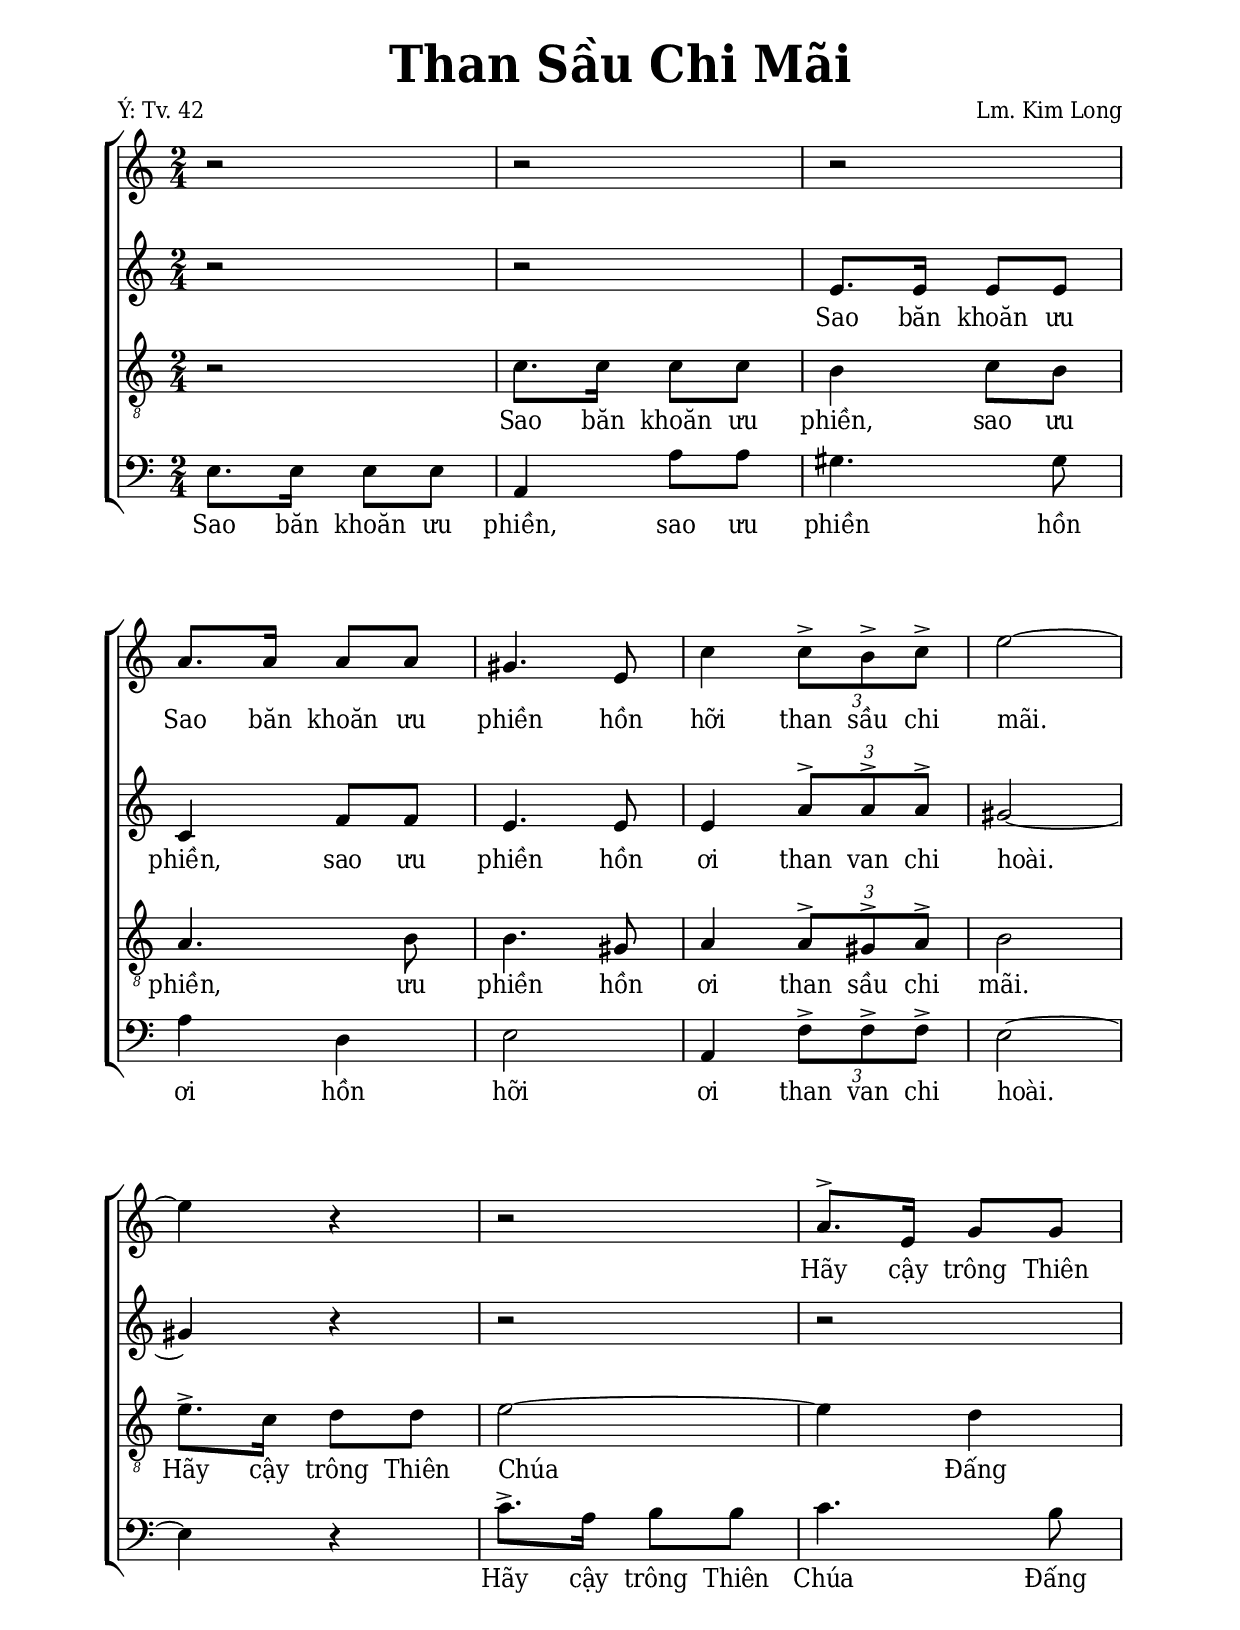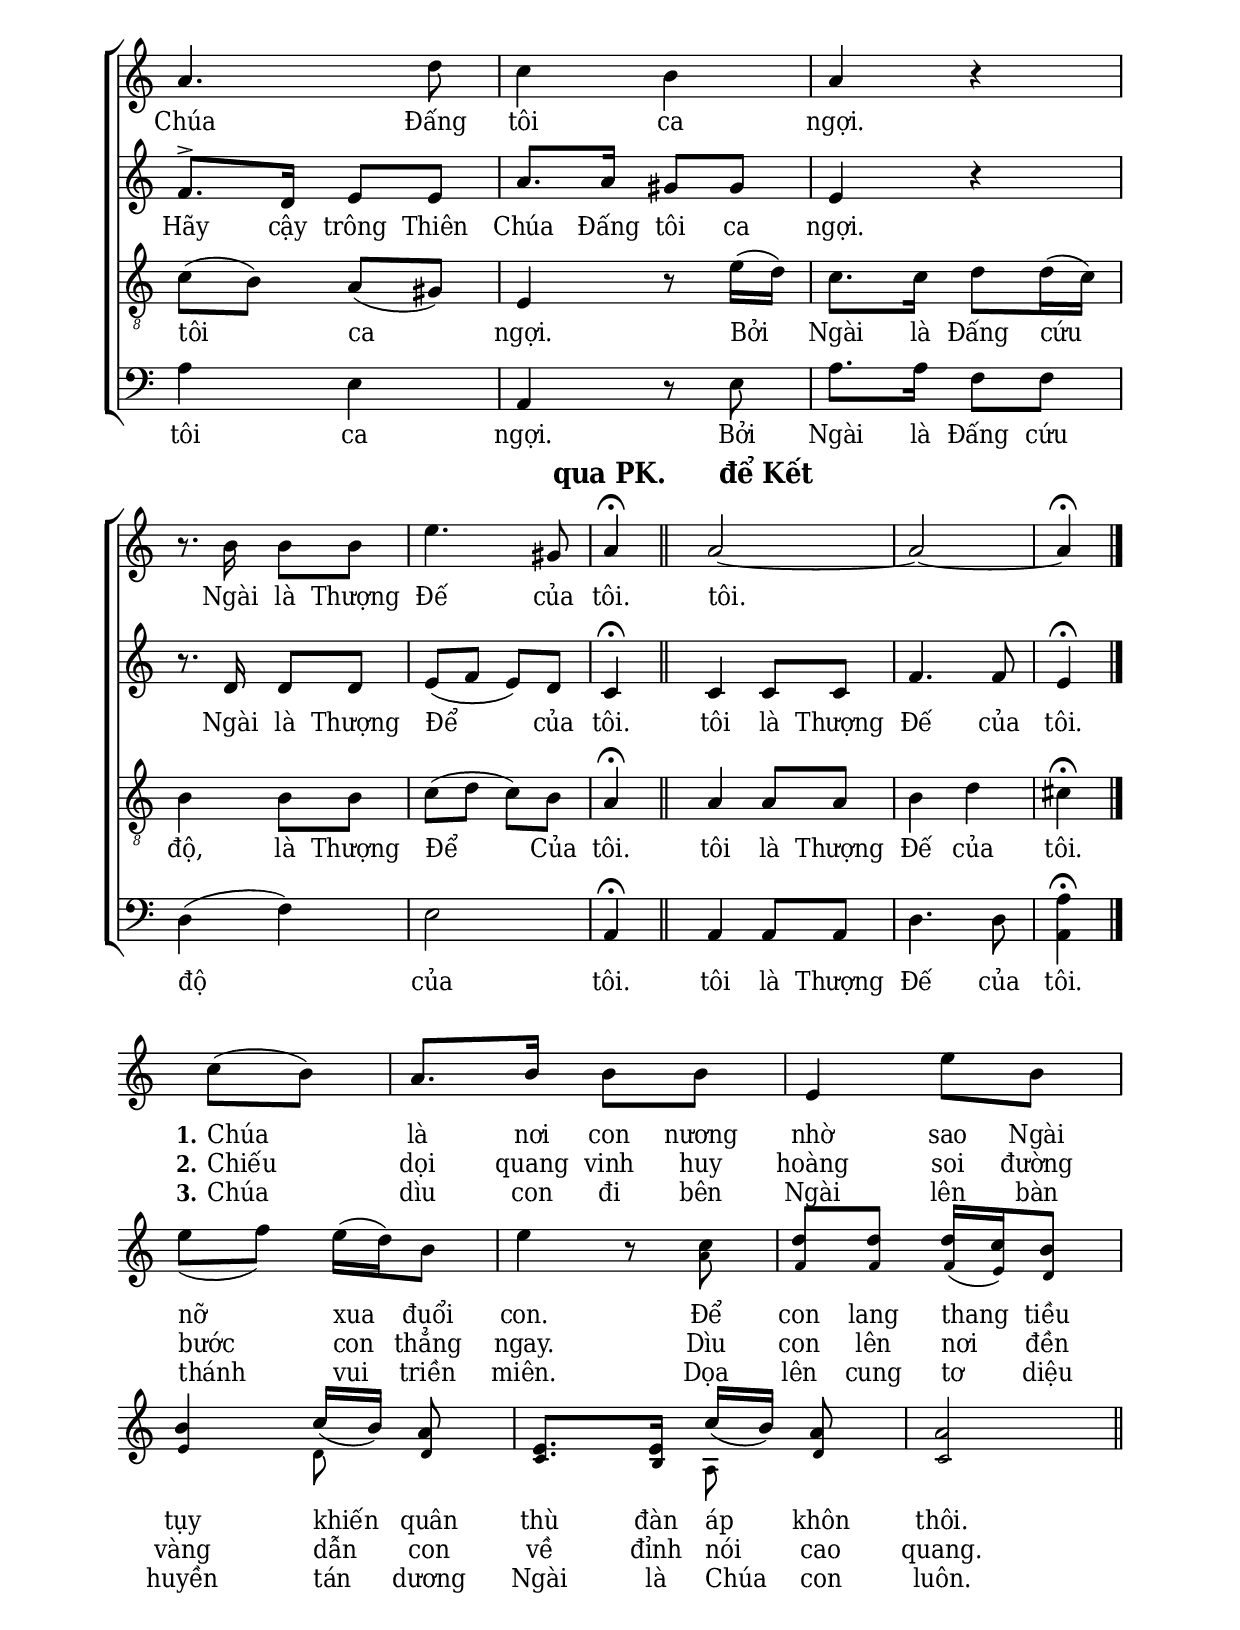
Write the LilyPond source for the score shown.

% Cài đặt chung
\version "2.22.1"
\include "english.ly"

\header {
  title = \markup { \fontsize #3 "Than Sầu Chi Mãi" }
  composer = "Lm. Kim Long"
  poet = "Ý: Tv. 42"
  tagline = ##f
}

% Nhạc điệp khúc
nhacDiepKhucSop = \relative c'' {
  r2
  r
  r
  a8. a16 a8 a |
  gs4. e8 |
  c'4 \tuplet 3/2 { c8 ^> b ^> c ^> } |
  e2 ~ |
  e4 r |
  r2
  a,8. ^> e16 g8 g |
  a4. d8 |
  c4 b |
  a r |
  r8. b16 b8 b |
  e4. gs,8 |
  a4 \fermata
  <> \tweak extra-offset #'(-15 . 2)
  ^\markup { \fontsize #2 \bold "qua PK." }

  \bar "||"
  
  <> \tweak extra-offset #'(1 . -0.5)
  ^\markup { \fontsize #2 \bold "để Kết" }
  \once \override NoteColumn.X-offset = 3 <>
  a2 ~ |
  a2 ~ |
  a4 \fermata \bar "|."
}

nhacDiepKhucAlto = \relative c' {
  r2
  r
  e8. e16 e8 e |
  c4 f8 f |
  e4. e8 |
  e4 \tuplet 3/2 { a8 ^> a ^> a ^> } |
  gs2 ~ |
  gs4 r |
  r2
  r
  f8. ^> d16 e8 e |
  a8. a16 gs8 gs |
  e4 r |
  r8. d16 d8 d |
  e8 (f e) d |
  c4 \fermata
  
  \once \override NoteColumn.X-offset = 3 <>
  c4 c8 c |
  f4. f8 |
  e4 \fermata
}

nhacDiepKhucTenor = \relative c' {
  r2
  c8. c16 c8 c |
  b4 c8 b |
  a4. b8 |
  b4. gs8 |
  a4 \tuplet 3/2 { a8 ^> gs ^> a ^> } |
  b2 |
  e8. ^> c16 d8 d |
  e2 ~ |
  e4 d |
  c8 (b) a (gs) |
  e4 r8 e'16 (d) |
  c8. c16 d8 d16 (c) |
  b4 b8 b |
  c8 (d c) b |
  \partial 4 a4 \fermata
  
  \once \override NoteColumn.X-offset = 3 <>
  a4 a8 a |
  b4 d |
  cs4 \fermata
}

nhacDiepKhucBas = \relative c {
  e8. e16 e8 e |
  a,4 a'8 a |
  gs4. gs8 |
  a4 d, |
  e2 |
  a,4 \tuplet 3/2 { f'8 ^> f ^> f ^> } |
  e2 ~ |
  e4 r |
  c'8. ^> a16 b8 b |
  c4. b8 |
  a4 e |
  a, r8 e' |
  a8. a16 f8 f |
  d4 (f) |
  e2 |
  a,4 \fermata
  
  \once \override NoteColumn.X-offset = 3 <>
  a4 a8 a |
  d4. d8 |
  <a' a,>4 \fermata
}

nhacPhienKhucSop = \relative c'' {
  \stemNeutral
  \partial 4 c8 (b) |
  a8. b16 b8 b |
  e,4 e'8 b |
  e _(f) e16 (d) b8 |
  e4 r8 c |
  d d d16 (c) b8 |
  b4 c16 _(b) a8 |
  e8. e16 c' _(b) a8 |
  a2 \bar "||"
}

nhacPhienKhucBas = \relative c'' {
  \skip 4
  \repeat unfold 3 { \skip 2 }
  \skip 4 r8 a |
  f f f16 (e) d8 |
  e4 d8 d |
  c8. b16 a8 d |
  c2
}

% Lời
loiDiepKhucSop = \lyricmode {
  Sao băn khoăn ưu phiền hồn hỡi than sầu chi mãi.
  Hãy cậy trông Thiên Chúa Đấng tôi ca ngợi.
  Ngài là Thượng Đế của tôi.
  
  tôi.
}

loiDiepKhucAlto = \lyricmode {
  Sao băn khoăn ưu phiền,
  sao ưu phiền hồn ơi than van chi hoài.
  Hãy cậy trông Thiên Chúa Đấng tôi ca ngợi.
  Ngài là Thượng Để của tôi.
  
  tôi
  là Thượng Đế của tôi.
}

loiDiepKhucTenor = \lyricmode {
  Sao băn khoăn ưu phiền,
  sao ưu phiền, ưu phiền hồn ơi than sầu chi mãi.
  Hãy cậy trông Thiên Chúa Đấng tôi ca ngợi.
  Bởi Ngài là Đấng cứu độ,
  là Thượng Để Của tôi.
  
  tôi
  là Thượng Đế của tôi.
}

loiDiepKhucBas = \lyricmode {
  Sao băn khoăn ưu phiền,
  sao ưu phiền hồn ơi
  hồn hỡi ơi than van chi hoài.
  Hãy cậy trông Thiên Chúa Đấng tôi ca ngợi.
  Bởi Ngài là Đấng cứu độ của tôi.
  
  tôi
  là Thượng Đế của tôi.
}

loiPhienKhucSopMot = \lyricmode {
  \set stanza = #"1."
  Chúa là nơi con nương nhờ
  sao Ngài nỡ xua đuổi con.
  Để con lang thang tiều tụy
  khiến quân thù đàn áp khôn thôi.
}

loiPhienKhucSopHai = \lyricmode {
  \set stanza = #"2."
  Chiếu dọi quang vinh huy hoàng
  soi đường bước con thẳng ngay.
  Dìu con lên nơi đền vàng
  dẫn con về đỉnh nói cao quang.
}

loiPhienKhucSopBa = \lyricmode {
  \set stanza = #"3."
  Chúa dìu con đi bên Ngài
  lên bàn thánh vui triền miên.
  Dọa lên cung tơ diệu huyền
  tán dương Ngài là Chúa con luôn.
}

% Dàn trang
\paper {
  #(set-paper-size "a4")
  top-margin = 15\mm
  bottom-margin = 15\mm
  left-margin = 20\mm
  right-margin = 20\mm
  indent = #0
  #(define fonts
    (make-pango-font-tree
      "Deja Vu Serif Condensed"
      "Deja Vu Serif Condensed"
      "Deja Vu Serif Condensed"
      (/ 20 20)))
  page-count = #2
  print-page-number = #f
  system-system-spacing = #'((basic-distance . 15))
  %score-system-spacing = #'((basic-distance . 15))
}

TongNhip = {
  \key c \major \time 2/4
  \set Timing.beamExceptions = #'()
  \set Timing.baseMoment = #(ly:make-moment 1/4)
}

% Đổi kích thước nốt cho bè phụ
notBePhu =
#(define-music-function (font-size music) (number? ly:music?)
   (for-some-music
     (lambda (m)
       (if (music-is-of-type? m 'rhythmic-event)
           (begin
             (set! (ly:music-property m 'tweaks)
                   (cons `(font-size . ,font-size)
                         (ly:music-property m 'tweaks)))
             #t)
           #f))
     music)
   music)

\score {
  \new ChoirStaff <<
    \new Staff <<
      \new Voice = "beSop" { \clef treble \TongNhip \nhacDiepKhucSop }
      \new Lyrics \lyricsto beSop \loiDiepKhucSop
    >>
    \new Staff <<
      \new Voice = "beAlto" { \clef treble \TongNhip \nhacDiepKhucAlto }
      \new Lyrics \lyricsto beAlto \loiDiepKhucAlto
    >>
    \new Staff <<
      \new Voice = "beTenor" { \clef "violin_8" \TongNhip \nhacDiepKhucTenor }
      \new Lyrics \lyricsto beTenor \loiDiepKhucTenor
    >>
    \new Staff <<
      \new Voice = "beBass" { \clef bass \TongNhip \nhacDiepKhucBas }
      \new Lyrics \lyricsto beBass \loiDiepKhucBas
    >>
  >>
  \layout {
    %\override Lyrics.LyricText.font-size = #+2
    \override Lyrics.LyricSpace.minimum-distance = #1.5
    \override Score.BarNumber.break-visibility = ##(#f #f #f)
  } 
}

\score {
  \new ChoirStaff <<
    \new Staff = diepKhuc \with {
        \consists "Merge_rests_engraver"
        printPartCombineTexts = ##f
      }
      <<
     \new Voice = "beSop" { \TongNhip \partCombine 
          \nhacPhienKhucSop
          \notBePhu -2 { \nhacPhienKhucBas } }
        \new NullVoice = nhacThamChieuPhienKhucSop \nhacPhienKhucSop
        \new Lyrics \with {
          \override VerticalAxisGroup.
            nonstaff-relatedstaff-spacing.padding = #1.5
        }
        \lyricsto nhacThamChieuPhienKhucSop \loiPhienKhucSopMot
        \new Lyrics \lyricsto nhacThamChieuPhienKhucSop \loiPhienKhucSopHai
        \new Lyrics \lyricsto nhacThamChieuPhienKhucSop \loiPhienKhucSopBa
      >>
  >>
  \layout {
    %\override Lyrics.LyricText.font-size = #+2
    \override Staff.TimeSignature.transparent = ##t
    \override Lyrics.LyricSpace.minimum-distance = #1.5
    \override Score.BarNumber.break-visibility = ##(#f #f #f)
  }
}
